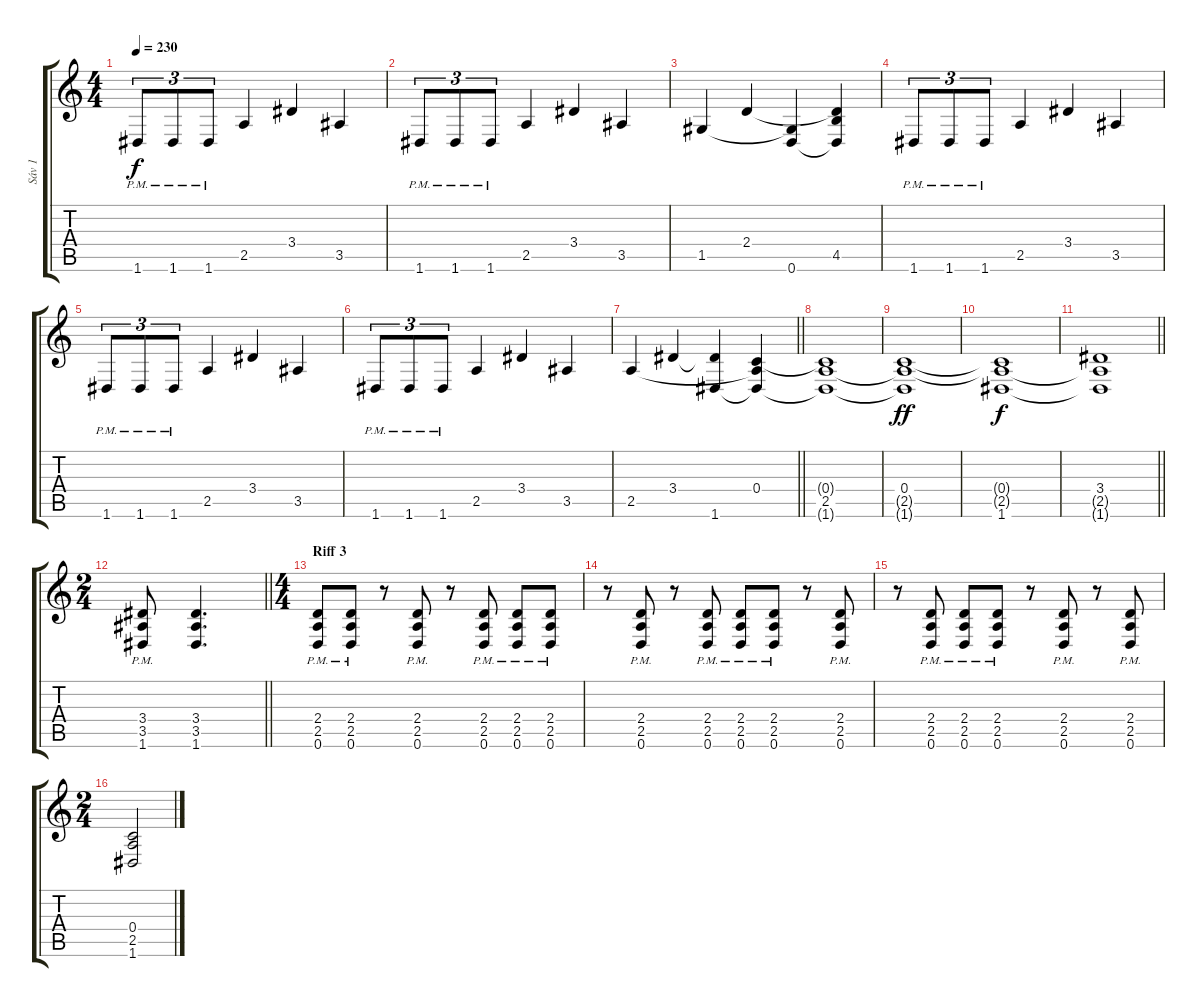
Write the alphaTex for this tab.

\track ("Sáv 1" "Sáv 1") {instrument overdrivenguitar}
\staff {score tabs}
\tuning (D4 A3 F3 C3 G2 D2) {hide}
\ts (4 4)
\tempo 230
\clef g2
\ks c
1.6{pm}.8{tu (3 2) dy f} 1.6{pm}.8{tu (3 2)} 1.6{pm}.8{tu (3 2)} 2.5.4 3.4.4 3.5.4 |
1.6{pm}.8{tu (3 2)} 1.6{pm}.8{tu (3 2)} 1.6{pm}.8{tu (3 2)} 2.5.4 3.4.4 3.5.4 |
1.5.4 2.4.4 (1.5{t} 0.6).4 (2.4{t} 4.5 0.6{t}).4 |
1.6{pm}.8{tu (3 2)} 1.6{pm}.8{tu (3 2)} 1.6{pm}.8{tu (3 2)} 2.5.4 3.4.4 3.5.4 |
1.6{pm}.8{tu (3 2)} 1.6{pm}.8{tu (3 2)} 1.6{pm}.8{tu (3 2)} 2.5.4 3.4.4 3.5.4 |
1.6{pm}.8{tu (3 2)} 1.6{pm}.8{tu (3 2)} 1.6{pm}.8{tu (3 2)} 2.5.4 3.4.4 3.5.4 |
\barLineRight lightlight
2.5.4 3.4.4 (3.4{t} 1.6).4 (0.4 2.5{t} 1.6{t}).4 |
\section ("" "")
(0.4{t} 2.5 1.6{t}).1 |
(0.4 2.5{t} 1.6{t}).1{dy ff} |
(0.4{t} 2.5{t} 1.6).1{dy f} |
\barLineRight lightlight
(3.4 2.5{t} 1.6{t}).1 |
\ts (2 4)
\section ("" "")
\barLineRight lightlight
(3.4{pm} 3.5{pm} 1.6{pm}).8 (3.4 3.5 1.6).4{d} |
\ts (4 4)
\section ("" "Riff 3")
(2.4{pm} 2.5{pm} 0.6{pm}).8 (2.4{pm} 2.5{pm} 0.6{pm}).8 r.8 (2.4{pm} 2.5{pm} 0.6{pm}).8 r.8 (2.4{pm} 2.5{pm} 0.6{pm}).8 (2.4{pm} 2.5{pm} 0.6{pm}).8 (2.4{pm} 2.5{pm} 0.6{pm}).8 |
r.8 (2.4{pm} 2.5{pm} 0.6{pm}).8 r.8 (2.4{pm} 2.5{pm} 0.6{pm}).8 (2.4{pm} 2.5{pm} 0.6{pm}).8 (2.4{pm} 2.5{pm} 0.6{pm}).8 r.8 (2.4{pm} 2.5{pm} 0.6{pm}).8 |
r.8 (2.4{pm} 2.5{pm} 0.6{pm}).8 (2.4{pm} 2.5{pm} 0.6{pm}).8 (2.4{pm} 2.5{pm} 0.6{pm}).8 r.8 (2.4{pm} 2.5{pm} 0.6{pm}).8 r.8 (2.4{pm} 2.5{pm} 0.6{pm}).8 |
\ts (2 4)
(0.4 2.5 1.6).2
